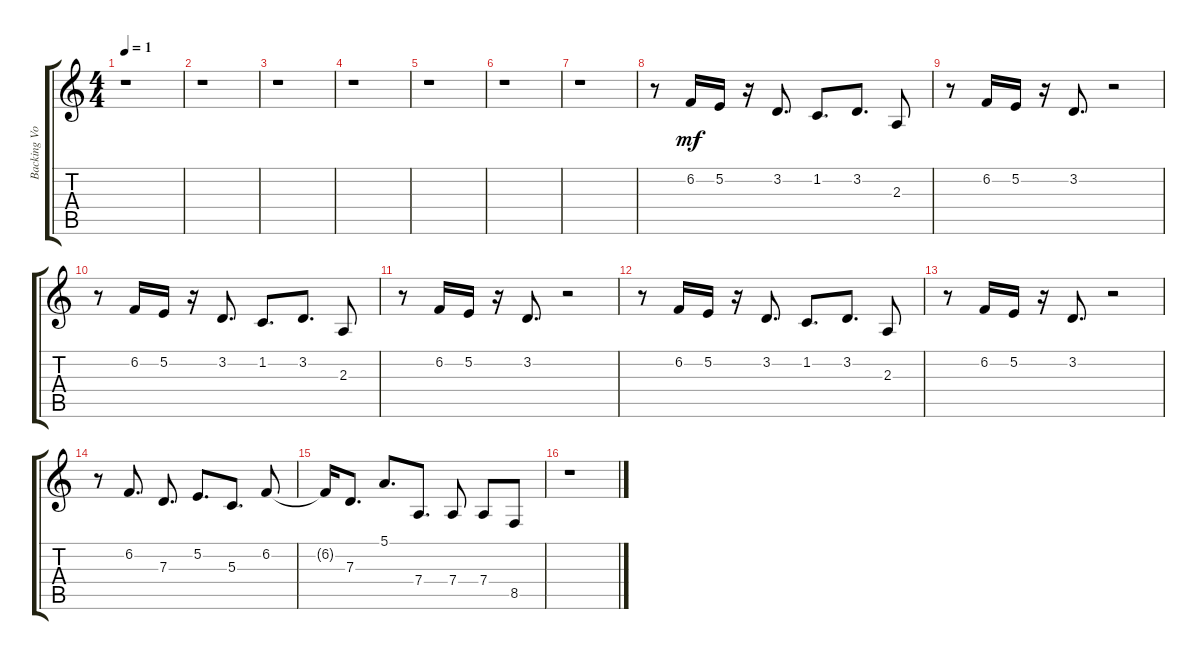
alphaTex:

\track ("Backing Vocal" "Backing Vo") {instrument lead6voice}
\staff {score tabs}
\tuning (E4 B3 G3 D3 A2 E2) {hide}
\ts (4 4)
\tempo 1
\clef g2
\ks c
r.1{dy mf} |
r.1 |
r.1 |
r.1 |
r.1 |
r.1 |
r.1 |
r.8 6.2.16 5.2.16 r.16 3.2.8{d} 1.2.8{d} 3.2.8{d} 2.3.8 |
r.8 6.2.16 5.2.16 r.16 3.2.8{d} r.2 |
r.8 6.2.16 5.2.16 r.16 3.2.8{d} 1.2.8{d} 3.2.8{d} 2.3.8 |
r.8 6.2.16 5.2.16 r.16 3.2.8{d} r.2 |
r.8 6.2.16 5.2.16 r.16 3.2.8{d} 1.2.8{d} 3.2.8{d} 2.3.8 |
r.8 6.2.16 5.2.16 r.16 3.2.8{d} r.2 |
r.8 6.2.8{d} 7.3.8{d} 5.2.8{d} 5.3.8{d} 6.2.8 |
6.2{t}.16 7.3.8{d} 5.1.8{d} 7.4.8{d} 7.4.8 7.4.8 8.5.8 |
r.1
